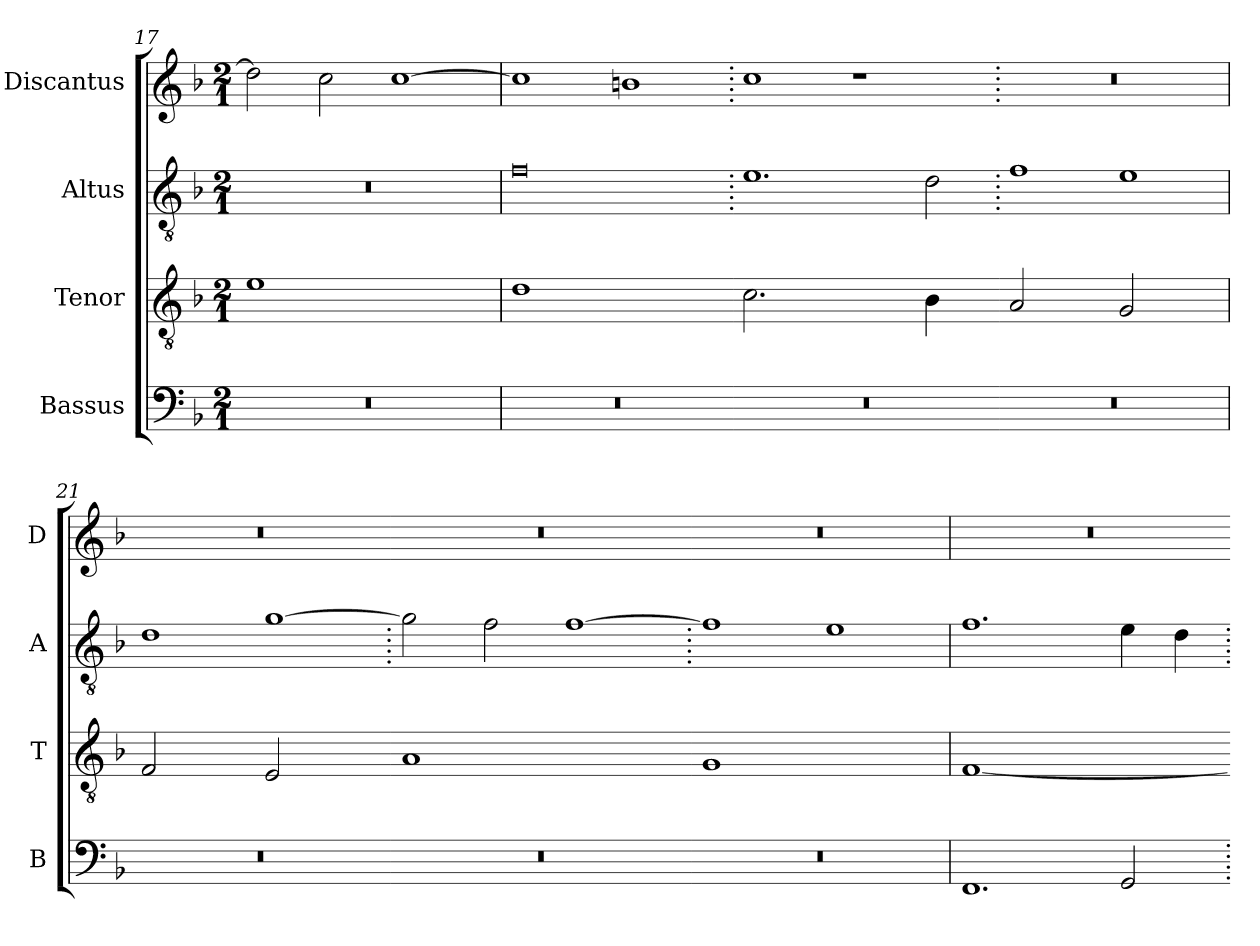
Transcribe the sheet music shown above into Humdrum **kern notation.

**kern	**kern	**kern	**kern
*part4	*part3	*part2	*part1
*staff4	*staff3	*staff2	*staff1
*I"Bassus	*I"Tenor	*I"Altus	*I"Discantus
*I'B	*I'T	*I'A	*I'D
*clefF4	*clefGv2	*clefGv2	*clefG2
*k[b-]	*k[b-]	*k[b-]	*k[b-]
*M2/1	*M2/1	*M2/1	*M2/1
=17	=17	=17	=17
!	!LO:N:vis=1	!	!
0r	0e	0r	2dd\]
.	.	.	2cc\
.	.	.	[1cc
=18	=18	=18	=18
!	!LO:N:vis=1	!	!
0r	0d	0f	1cc]
.	.	.	1bn
=19.	=19-	=19.	=19.
!	!LO:N:vis=2.	!	!
0r	1.c	1.e	1cc
.	.	.	1r
!	!LO:N:vis=4	!	!
.	2B-\	2d\	.
=20.	=20-	=20.	=20.
!	!LO:N:vis=2	!	!
0r	1A	1f	0r
!	!LO:N:vis=2	!	!
.	1G	1e	.
=21	=21	=21	=21
!	!LO:N:vis=2	!	!
0r	1F	1d	0r
!	!LO:N:vis=2	!	!
.	1E	[1g	.
=22.	=22-	=22.	=22.
!	!LO:N:vis=1	!	!
0r	0A	2g\]	0r
.	.	2f\	.
.	.	[1f	.
=23.	=23-	=23.	=23.
!	!LO:N:vis=1	!	!
0r	0G	1f]	0r
.	.	1e	.
=24	=24	=24	=24
!	!LO:N:vis=1	!	!
1.FF	[0F	1.f	0r
2GG/	.	4e\	.
.	.	4d\	.
=.	=-	=.	=.
*-	*-	*-	*-
